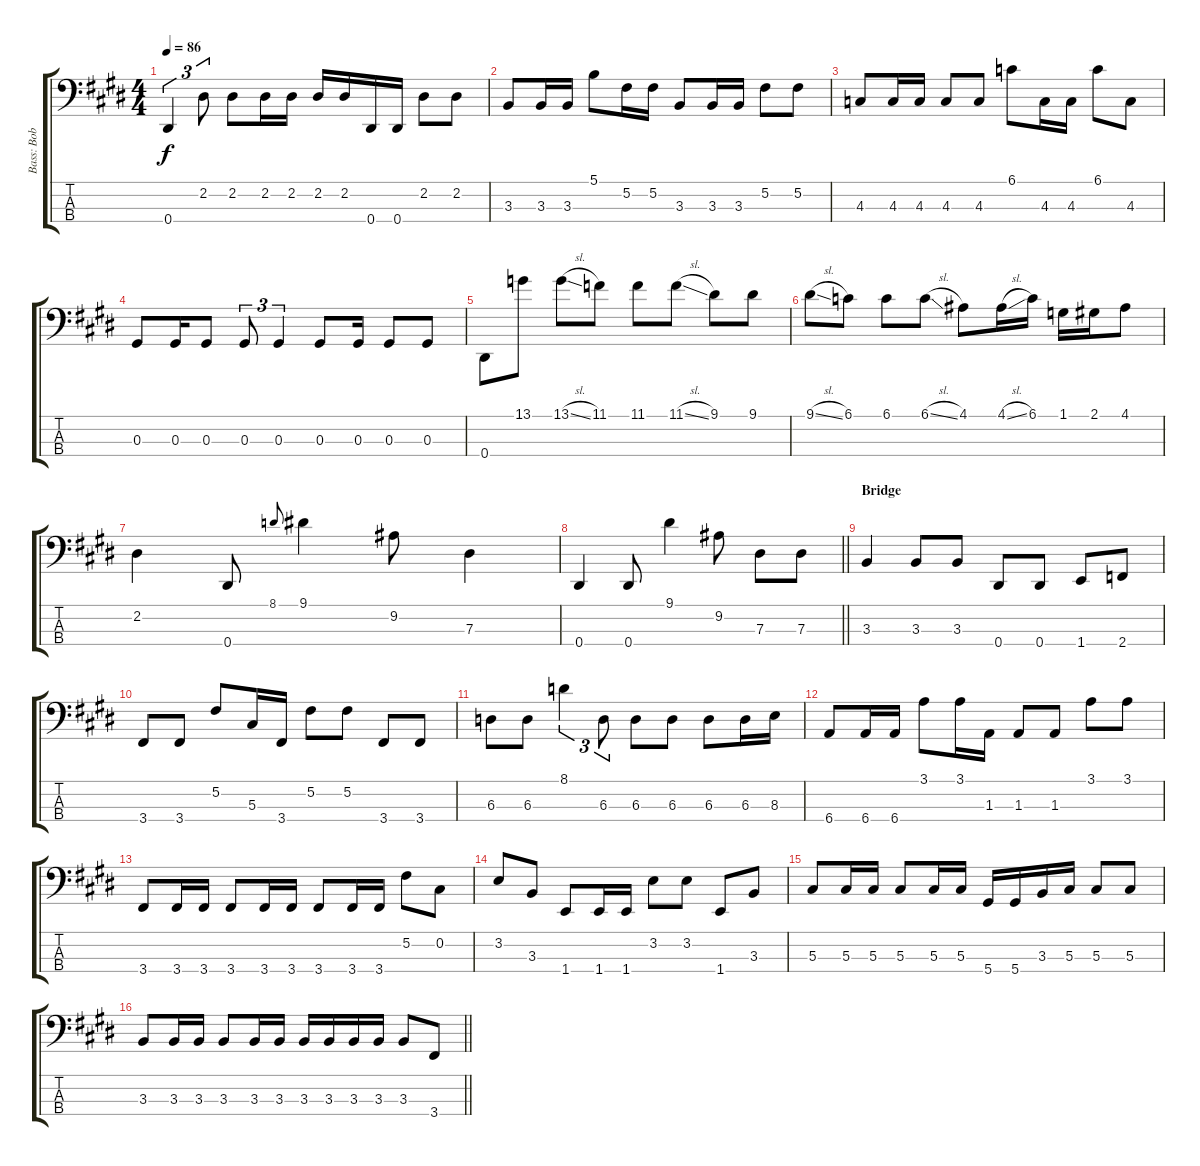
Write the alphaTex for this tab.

\track ("Bass: Bob" "Bass: Bob") {instrument electricbassfinger}
\staff {score tabs}
\tuning (Gb2 Db2 Ab1 Eb1) {hide}
\ts (4 4)
\tempo 86
\clef f4
\ks c#minor
0.4.4{tu (3 2) dy f} 2.2.8{tu (3 2)} 2.2.8 2.2.16 2.2.16 2.2.16 2.2.16 0.4.16 0.4.16 2.2.8 2.2.8 |
3.3.8 3.3.16 3.3.16 5.1.8 5.2.16 5.2.16 3.3.8 3.3.16 3.3.16 5.2.8 5.2.8 |
4.3.8 4.3.16 4.3.16 4.3.8 4.3.8 6.1.8 4.3.16 4.3.16 6.1.8 4.3.8 |
0.3.8 0.3.16 0.3.8 0.3.8{tu (3 2)} 0.3.4{tu (3 2)} 0.3.8 0.3.16 0.3.8 0.3.8 |
\ks e
0.4.8 13.1.8 13.1{sl}.8 11.1.8 11.1.8 11.1{sl}.8 9.1.8 9.1.8 |
\ks c#minor
9.1{sl}.8 6.1.8 6.1.8 6.1{sl}.8 4.1.8 4.1{sl}.16 6.1.16 1.1.16 2.1.16 4.1.8 |
\ks e
2.2.4 0.4.8 8.1.8{gr onbeat} 9.1.4 9.2.8 7.3.4 |
\barLineRight lightlight
\ks c#minor
0.4.4 0.4.8 9.1.4 9.2.8 7.3.8 7.3.8 |
\section ("" "Bridge")
3.3.4 3.3.8 3.3.8 0.4.8 0.4.8 1.4.8 2.4.8 |
3.4.8 3.4.8 5.2.8 5.3.16 3.4.16 5.2.8 5.2.8 3.4.8 3.4.8 |
6.3.8 6.3.8 8.1.4{tu (3 2)} 6.3.8{tu (3 2)} 6.3.8 6.3.8 6.3.8 6.3.16 8.3.16 |
6.4.8 6.4.16 6.4.16 3.1.8 3.1.16 1.3.16 1.3.8 1.3.8 3.1.8 3.1.8 |
3.4.8 3.4.16 3.4.16 3.4.8 3.4.16 3.4.16 3.4.8 3.4.16 3.4.16 5.2.8 0.2.8 |
3.2.8 3.3.8 1.4.8 1.4.16 1.4.16 3.2.8 3.2.8 1.4.8 3.3.8 |
5.3.8 5.3.16 5.3.16 5.3.8 5.3.16 5.3.16 5.4.16 5.4.16 3.3.16 5.3.16 5.3.8 5.3.8 |
\barLineRight lightlight
3.3.8 3.3.16 3.3.16 3.3.8 3.3.16 3.3.16 3.3.16 3.3.16 3.3.16 3.3.16 3.3.8 3.4.8
